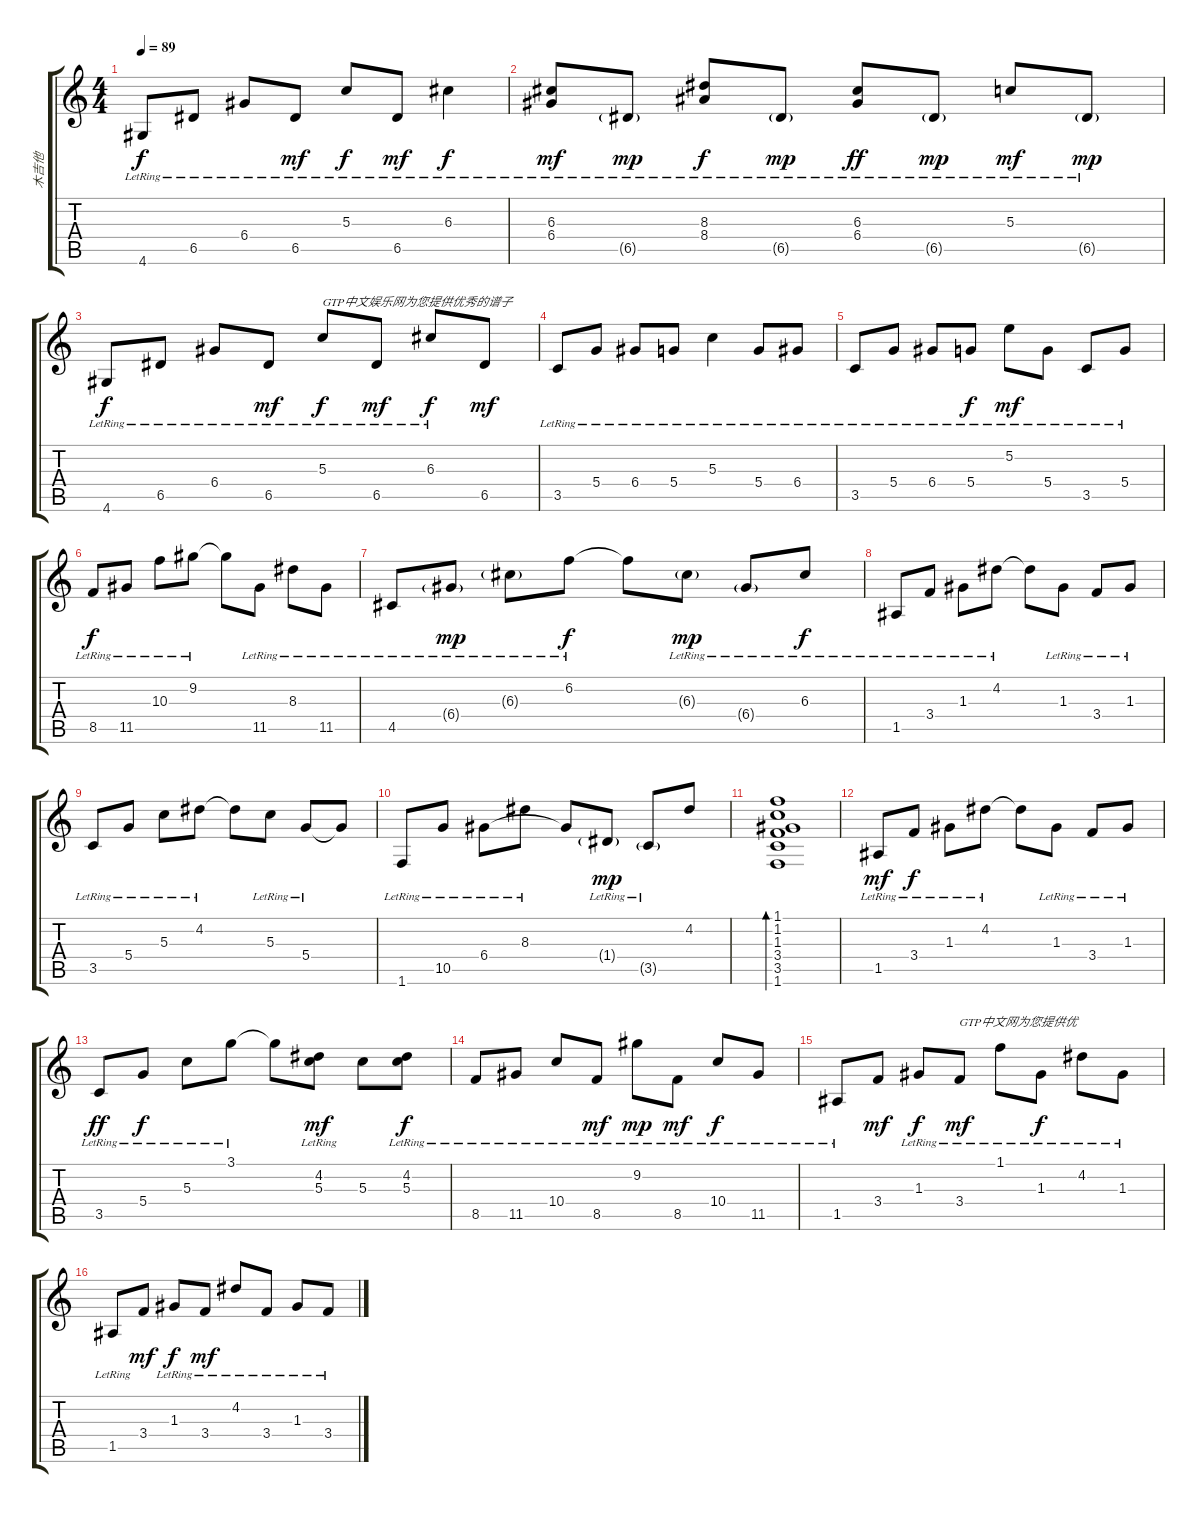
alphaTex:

\track ("木吉他" "木吉他") {instrument acousticguitarsteel}
\staff {score tabs}
\tuning (E4 B3 G3 D3 A2 E2) {hide}
\ts (4 4)
\tempo 89
\clef g2
\ks c
4.6{lr}.8{dy f} 6.5{lr}.8 6.4{lr}.8 6.5{lr}.8{dy mf} 5.3{lr}.8{dy f} 6.5{lr}.8{dy mf} 6.3{lr}.4{dy f} |
(6.3{lr} 6.4{lr}).8{dy mf} 6.5{g lr}.8{dy mp} (8.3{lr} 8.4).8{dy f} 6.5{g lr}.8{dy mp} (6.3{lr} 6.4).8{dy ff} 6.5{g lr}.8{dy mp} 5.3{lr}.8{dy mf} 6.5{g lr}.8{dy mp} |
4.6{lr}.8{dy f} 6.5{lr}.8 6.4{lr}.8 6.5{lr}.8{dy mf} 5.3{lr}.8{txt "GTP中文娱乐网为您提供优秀的谱子" dy f} 6.5{lr}.8{dy mf} 6.3{lr}.8{dy f} 6.5.8{dy mf} |
3.5{lr}.8 5.4{lr}.8 6.4{lr}.8 5.4{lr}.8 5.3{lr}.4 5.4{lr}.8 6.4{lr}.8 |
3.5{lr}.8 5.4{lr}.8 6.4{lr}.8 5.4{lr}.8{dy f} 5.2{lr}.8{dy mf} 5.4{lr}.8 3.5{lr}.8 5.4{lr}.8 |
8.5{lr}.8{dy f} 11.5{lr}.8 10.3{lr}.8 9.2{lr}.8 9.2{t}.8 11.5{lr}.8 8.3{lr}.8 11.5{lr}.8 |
4.5{lr}.8 6.4{g lr}.8{dy mp} 6.3{g lr}.8 6.2{lr}.8{dy f} 6.2{t}.8 6.3{g lr}.8{dy mp} 6.4{g lr}.8 6.3{lr}.8{dy f} |
1.5{lr}.8 3.4{lr}.8 1.3{lr}.8 4.2{lr}.8 4.2{t}.8 1.3{lr}.8 3.4{lr}.8 1.3{lr}.8 |
3.5{lr}.8 5.4{lr}.8 5.3{lr}.8 4.2{lr}.8 4.2{t}.8 5.3{lr}.8 5.4{lr}.8 5.4{t}.8 |
1.6{lr}.8 10.5{lr}.8 6.4{lr}.8 8.3{lr}.8 6.4{t}.8 1.4{g lr}.8{dy mp} 3.5{g lr}.8 4.2.8 |
(1.1 1.2 1.3 3.4 3.5 1.6).1{bd 120} |
1.5{lr}.8{dy mf} 3.4{lr}.8{dy f} 1.3{lr}.8 4.2{lr}.8 4.2{t}.8 1.3{lr}.8 3.4{lr}.8 1.3{lr}.8 |
3.5{lr}.8{dy ff} 5.4{lr}.8{dy f} 5.3{lr}.8 3.1{lr}.8 3.1{t}.8 (4.2{lr} 5.3{lr}).8{dy mf} 5.3.8 (4.2{lr} 5.3{lr}).8{dy f} |
8.5{lr}.8 11.5{lr}.8 10.4{lr}.8 8.5{lr}.8{dy mf} 9.2{lr}.8{dy mp} 8.5{lr}.8{dy mf} 10.4{lr}.8{dy f} 11.5{lr}.8 |
1.5{lr}.8 3.4.8{dy mf} 1.3{lr}.8{dy f} 3.4{lr}.8{txt "GTP中文网为您提供优" dy mf} 1.1{lr}.8 1.3{lr}.8{dy f} 4.2{lr}.8 1.3{lr}.8 |
1.5{lr}.8 3.4.8{dy mf} 1.3{lr}.8{dy f} 3.4{lr}.8{dy mf} 4.2{lr}.8 3.4{lr}.8 1.3{lr}.8 3.4{lr}.8
